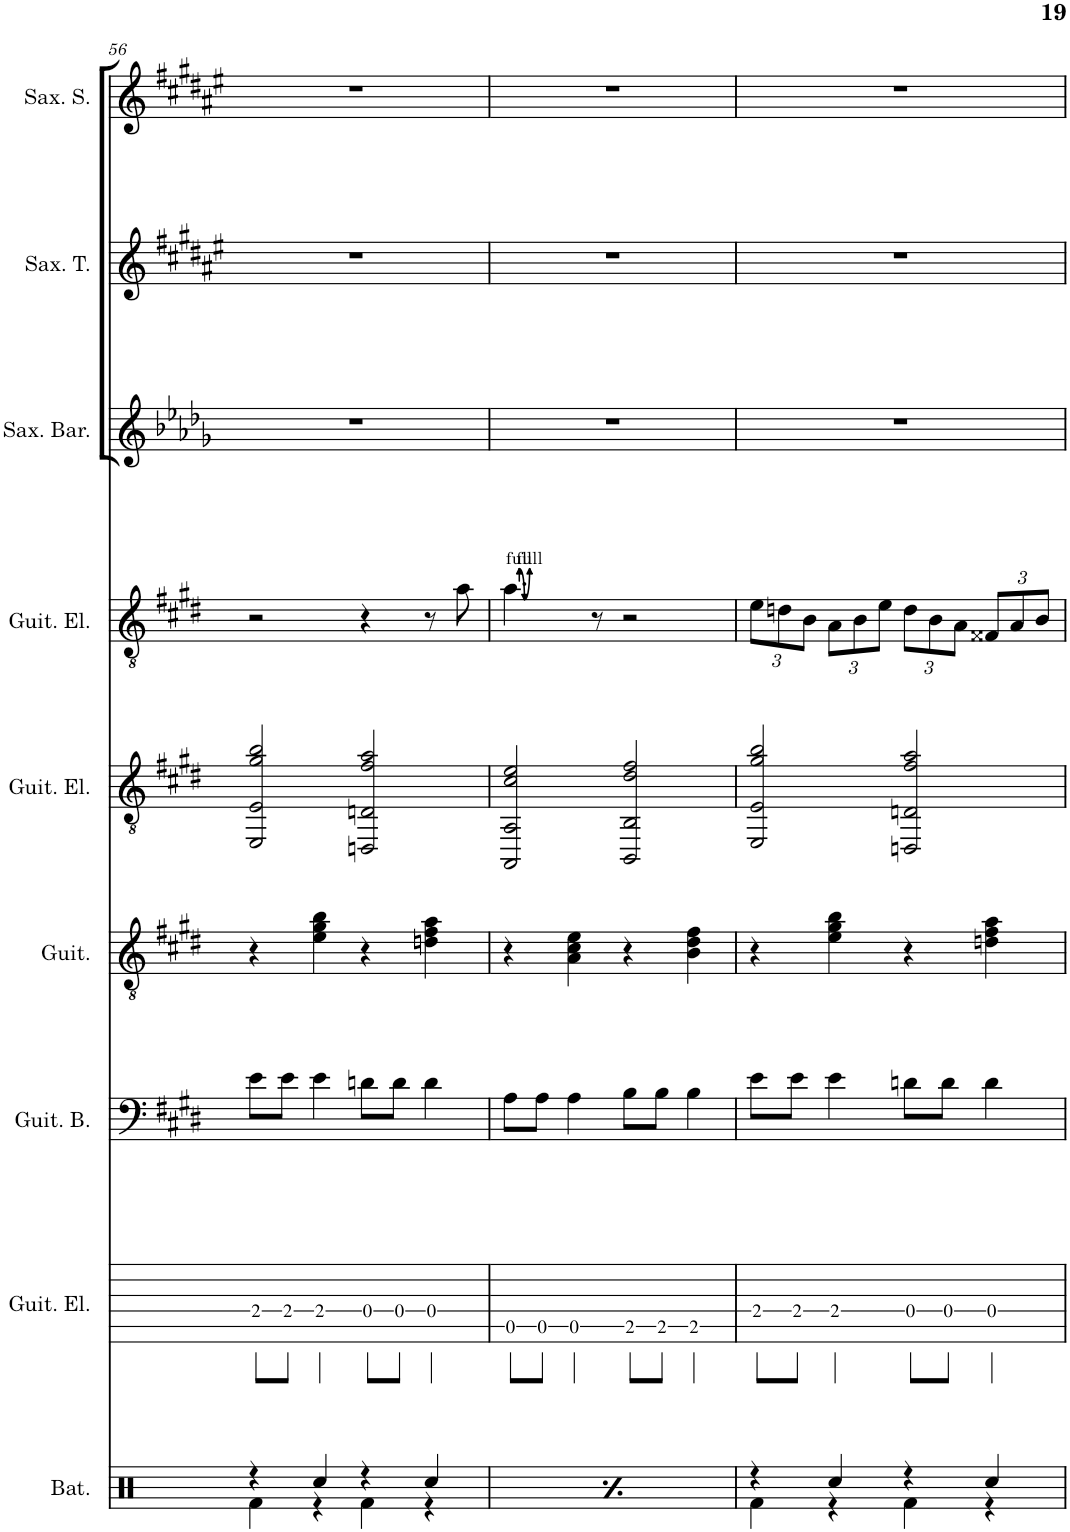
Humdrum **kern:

**kern	**kern	**kern	**kern	**kern	**kern	**kern	**kern	**kern
*part9	*part8	*part7	*part6	*part5	*part4	*part3	*part2	*part1
*staff9	*staff8	*staff7	*staff6	*staff5	*staff4	*staff3	*staff2	*staff1
*I"Batterie	*I"Guitare électrique	*I"Guitare Basse	*I"Guitare acoustique	*I"Guitare électrique	*I"Guitare électrique	*I"Saxophone Baryton	*I"Saxophone Ténor	*I"Saxophone Soprano
*I'Bat.	*I'Guit. El.	*I'Guit. B.	*I'Guit.	*I'Guit. El.	*I'Guit. El.	*I'Sax. Bar.	*I'Sax. T.	*I'Sax. S.
!!LO:PB:g=z
*clefX	*	*clefF4	*clefGv2	*clefGv2	*clefGv2	*clefG2	*clefG2	*clefG2
*	*	*Trd7c12	*	*	*	*Trd12c21	*Trd8c14	*Trd1c2
*k[]	*k[f#c#g#d#]	*k[f#c#g#d#]	*k[f#c#g#d#]	*k[f#c#g#d#]	*k[f#c#g#d#]	*k[b-e-a-d-g-]	*k[f#c#g#d#a#e#]	*k[f#c#g#d#a#e#]
*M4/4	*M4/4	*M4/4	*M4/4	*M4/4	*M4/4	*M4/4	*M4/4	*M4/4
=56	=56	=56	=56	=56	=56	=56	=56	=56
*^	*	*	*	*	*	*	*	*
4r	4Rf\	8E\L	8e\L	4r	2EE/ 2E/ 2g#/ 2b/	2r	1r	1r	1r
.	.	8E\J	8e\J	.	.	.	.	.	.
4Rcc/	4r	4E\	4e\	4e\ 4g#\ 4b\	.	.	.	.	.
4r	4Rf\	8Dn\L	8dn\L	4r	2DDn/ 2Dn/ 2f#/ 2a/	4r	.	.	.
.	.	8D\J	8d\J	.	.	.	.	.	.
4Rcc/	4r	4D\	4d\	4dn\ 4f#\ 4a\	.	8r	.	.	.
.	.	.	.	.	.	8a\	.	.	.
=57	=57	=57	=57	=57	=57	=57	=57	=57	=57
4r	4Rf\	8AA\L	8A\L	4r	2AAA/ 2AA/ 2c#/ 2e/	4.a\	1r	1r	1r
.	.	8AA\J	8A\J	.	.	.	.	.	.
4Rcc/	4r	4AA\	4A\	4A\ 4c#\ 4e\	.	.	.	.	.
.	.	.	.	.	.	8r	.	.	.
4r	4Rf\	8BB\L	8B\L	4r	2BBB/ 2BB/ 2d#/ 2f#/	2r	.	.	.
.	.	8BB\J	8B\J	.	.	.	.	.	.
4Rcc/	4r	4BB\	4B\	4B\ 4d#\ 4f#\	.	.	.	.	.
=58	=58	=58	=58	=58	=58	=58	=58	=58	=58
*	*	*	*	*	*	*Xbrackettup	*	*	*
4r	4Rf\	8E\L	8e\L	4r	2EE/ 2E/ 2g#/ 2b/	12e\L	1r	1r	1r
.	.	.	.	.	.	12dn\	.	.	.
.	.	8E\J	8e\J	.	.	.	.	.	.
.	.	.	.	.	.	12B\J	.	.	.
4Rcc/	4r	4E\	4e\	4e\ 4g#\ 4b\	.	12A\L	.	.	.
.	.	.	.	.	.	12B\	.	.	.
.	.	.	.	.	.	12e\J	.	.	.
4r	4Rf\	8Dn\L	8dn\L	4r	2DDn/ 2Dn/ 2f#/ 2a/	12d\L	.	.	.
.	.	.	.	.	.	12B\	.	.	.
.	.	8D\J	8d\J	.	.	.	.	.	.
.	.	.	.	.	.	12A\J	.	.	.
4Rcc/	4r	4D\	4d\	4dn\ 4f#\ 4a\	.	12F##X/L	.	.	.
.	.	.	.	.	.	12A/	.	.	.
.	.	.	.	.	.	12B/J	.	.	.
*v	*v	*	*	*	*	*	*	*	*
=	=	=	=	=	=	=	=	=
*-	*-	*-	*-	*-	*-	*-	*-	*-
